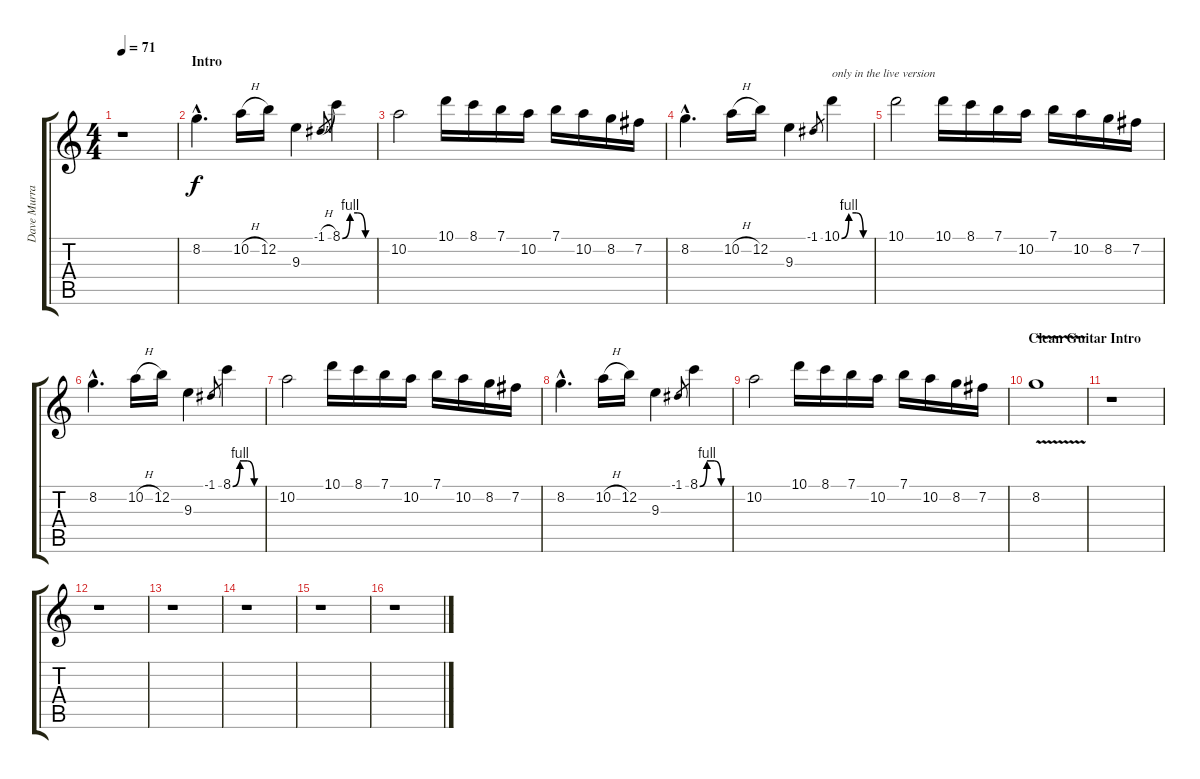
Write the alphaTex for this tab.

\track ("Dave Murray (lead)" "Dave Murra") {instrument distortionguitar}
\staff {score tabs}
\tuning (E4 B3 G3 D3 A2 E2) {hide}
\ts (4 4)
\tempo 71
\clef g2
\ks c
r.1{dy f instrument overdrivenguitar} |
\section ("" "Intro")
8.2{hac}.4{d} 10.2{h}.16 12.2.16 9.3.4 -1.1{h}.8{gr} 8.1{be (custom 0 0 15 4 30 4 45 0 60 0)}.4 |
10.2.2 10.1.16 8.1.16 7.1.16 10.2.16 7.1.16 10.2.16 8.2.16 7.2.16 |
8.2{hac}.4{d} 10.2{h}.16 12.2.16 9.3.4 -1.1.8{gr} 10.1{be (custom 0 0 15 4 30 4 45 0 60 0)}.4{txt "only in the live version"} |
10.1.2 10.1.16 8.1.16 7.1.16 10.2.16 7.1.16 10.2.16 8.2.16 7.2.16 |
8.2{hac}.4{d} 10.2{h}.16 12.2.16 9.3.4 -1.1.8{gr} 8.1{be (custom 0 0 15 4 30 4 45 0 60 0)}.4 |
10.2.2 10.1.16 8.1.16 7.1.16 10.2.16 7.1.16 10.2.16 8.2.16 7.2.16 |
8.2{hac}.4{d} 10.2{h}.16 12.2.16 9.3.4 -1.1.8{gr} 8.1{be (custom 0 0 15 4 30 4 45 0 60 0)}.4 |
10.2.2 10.1.16 8.1.16 7.1.16 10.2.16 7.1.16 10.2.16 8.2.16 7.2.16 |
\section ("" "Clean Guitar Intro")
8.2{v}.1{volume 0} |
r.1{volume 14} |
r.1 |
r.1 |
r.1 |
r.1 |
r.1
